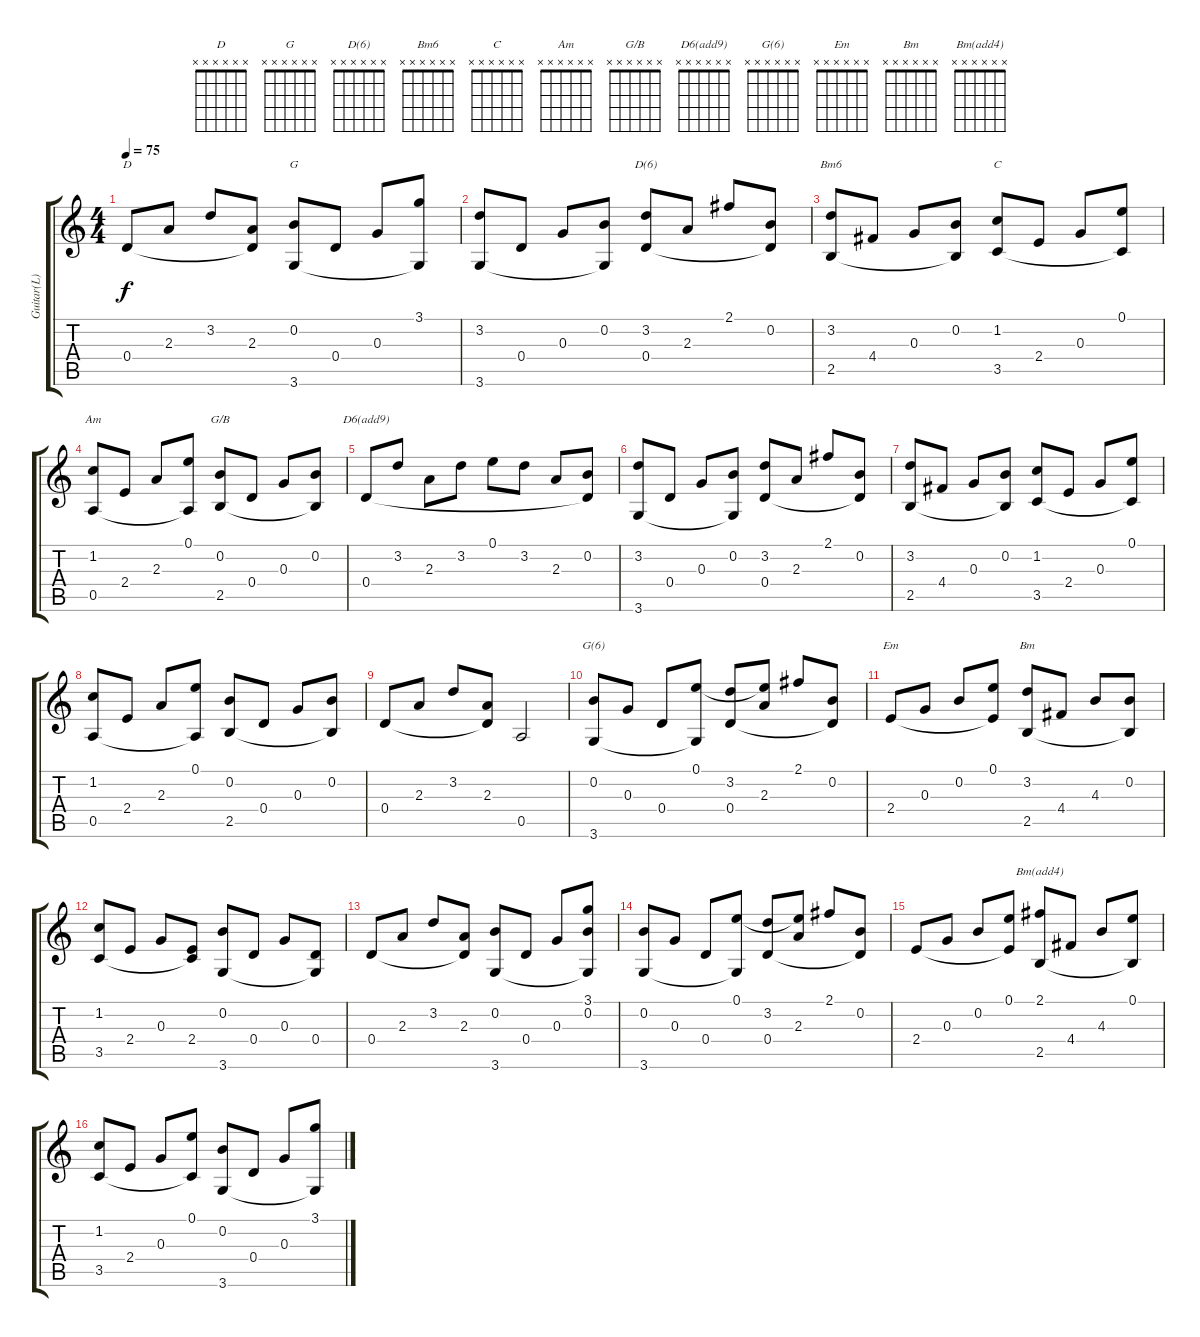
\track ("Guitar(L)" "Guitar(L)") {instrument acousticguitarnylon}
\staff {score tabs}
\tuning (E4 B3 G3 D3 A2 E2) {hide}
\chord ("D" x x x x x x) {firstfret 0}
\chord ("G" x x x x x x) {firstfret 0}
\chord ("D(6)" x x x x x x) {firstfret 0}
\chord ("Bm6" x x x x x x) {firstfret 0}
\chord ("C" x x x x x x) {firstfret 0}
\chord ("Am" x x x x x x) {firstfret 0}
\chord ("G/B" x x x x x x) {firstfret 0}
\chord ("D6(add9)" x x x x x x) {firstfret 0}
\chord ("G(6)" x x x x x x) {firstfret 0}
\chord ("Em" x x x x x x) {firstfret 0}
\chord ("Bm" x x x x x x) {firstfret 0}
\chord ("Bm(add4)" x x x x x x) {firstfret 0}
\ts (4 4)
\tempo 75
\clef g2
\ks c
0.4.8{ch "D" dy f} 2.3.8 3.2.8 (2.3 0.4{t}).8 (0.2 3.6).8{ch "G"} 0.4.8 0.3.8 (3.1 3.6{t}).8 |
(3.2 3.6).8 0.4.8 0.3.8 (0.2 3.6{t}).8 (3.2 0.4).8{ch "D(6)"} 2.3.8 2.1.8 (0.2 0.4{t}).8 |
(3.2 2.5).8{ch "Bm6"} 4.4.8 0.3.8 (0.2 2.5{t}).8 (1.2 3.5).8{ch "C"} 2.4.8 0.3.8 (0.1 3.5{t}).8 |
(1.2 0.5).8{ch "Am"} 2.4.8 2.3.8 (0.1 0.5{t}).8 (0.2 2.5).8{ch "G/B"} 0.4.8 0.3.8 (0.2 2.5{t}).8 |
0.4.8{ch "D6(add9)"} 3.2.8 2.3.8 3.2.8 0.1.8 3.2.8 2.3.8 (0.2 0.4{t}).8 |
(3.2 3.6).8 0.4.8 0.3.8 (0.2 3.6{t}).8 (3.2 0.4).8 2.3.8 2.1.8 (0.2 0.4{t}).8 |
(3.2 2.5).8 4.4.8 0.3.8 (0.2 2.5{t}).8 (1.2 3.5).8 2.4.8 0.3.8 (0.1 3.5{t}).8 |
(1.2 0.5).8 2.4.8 2.3.8 (0.1 0.5{t}).8 (0.2 2.5).8 0.4.8 0.3.8 (0.2 2.5{t}).8 |
0.4.8 2.3.8 3.2.8 (2.3 0.4{t}).8 0.5.2 |
(0.2 3.6).8{ch "G(6)"} 0.3.8 0.4.8 (0.1 3.6{t}).8 (3.2 0.4).8 (0.1{t} 2.3).8 2.1.8 (0.2 0.4{t}).8 |
2.4.8{ch "Em"} 0.3.8 0.2.8 (0.1 2.4{t}).8 (3.2 2.5).8{ch "Bm"} 4.4.8 4.3.8 (0.2 2.5{t}).8 |
(1.2 3.5).8 2.4.8 0.3.8 (2.4 3.5{t}).8 (0.2 3.6).8 0.4.8 0.3.8 (0.4 3.6{t}).8 |
0.4.8 2.3.8 3.2.8 (2.3 0.4{t}).8 (0.2 3.6).8 0.4.8 0.3.8 (3.1 0.2 3.6{t}).8 |
(0.2 3.6).8 0.3.8 0.4.8 (0.1 3.6{t}).8 (3.2 0.4).8 (0.1{t} 2.3).8 2.1.8 (0.2 0.4{t}).8 |
2.4.8 0.3.8 0.2.8 (0.1 2.4{t}).8 (2.1 2.5).8{ch "Bm(add4)"} 4.4.8 4.3.8 (0.1 2.5{t}).8 |
(1.2 3.5).8 2.4.8 0.3.8 (0.1 3.5{t}).8 (0.2 3.6).8 0.4.8 0.3.8 (3.1 3.6{t}).8
